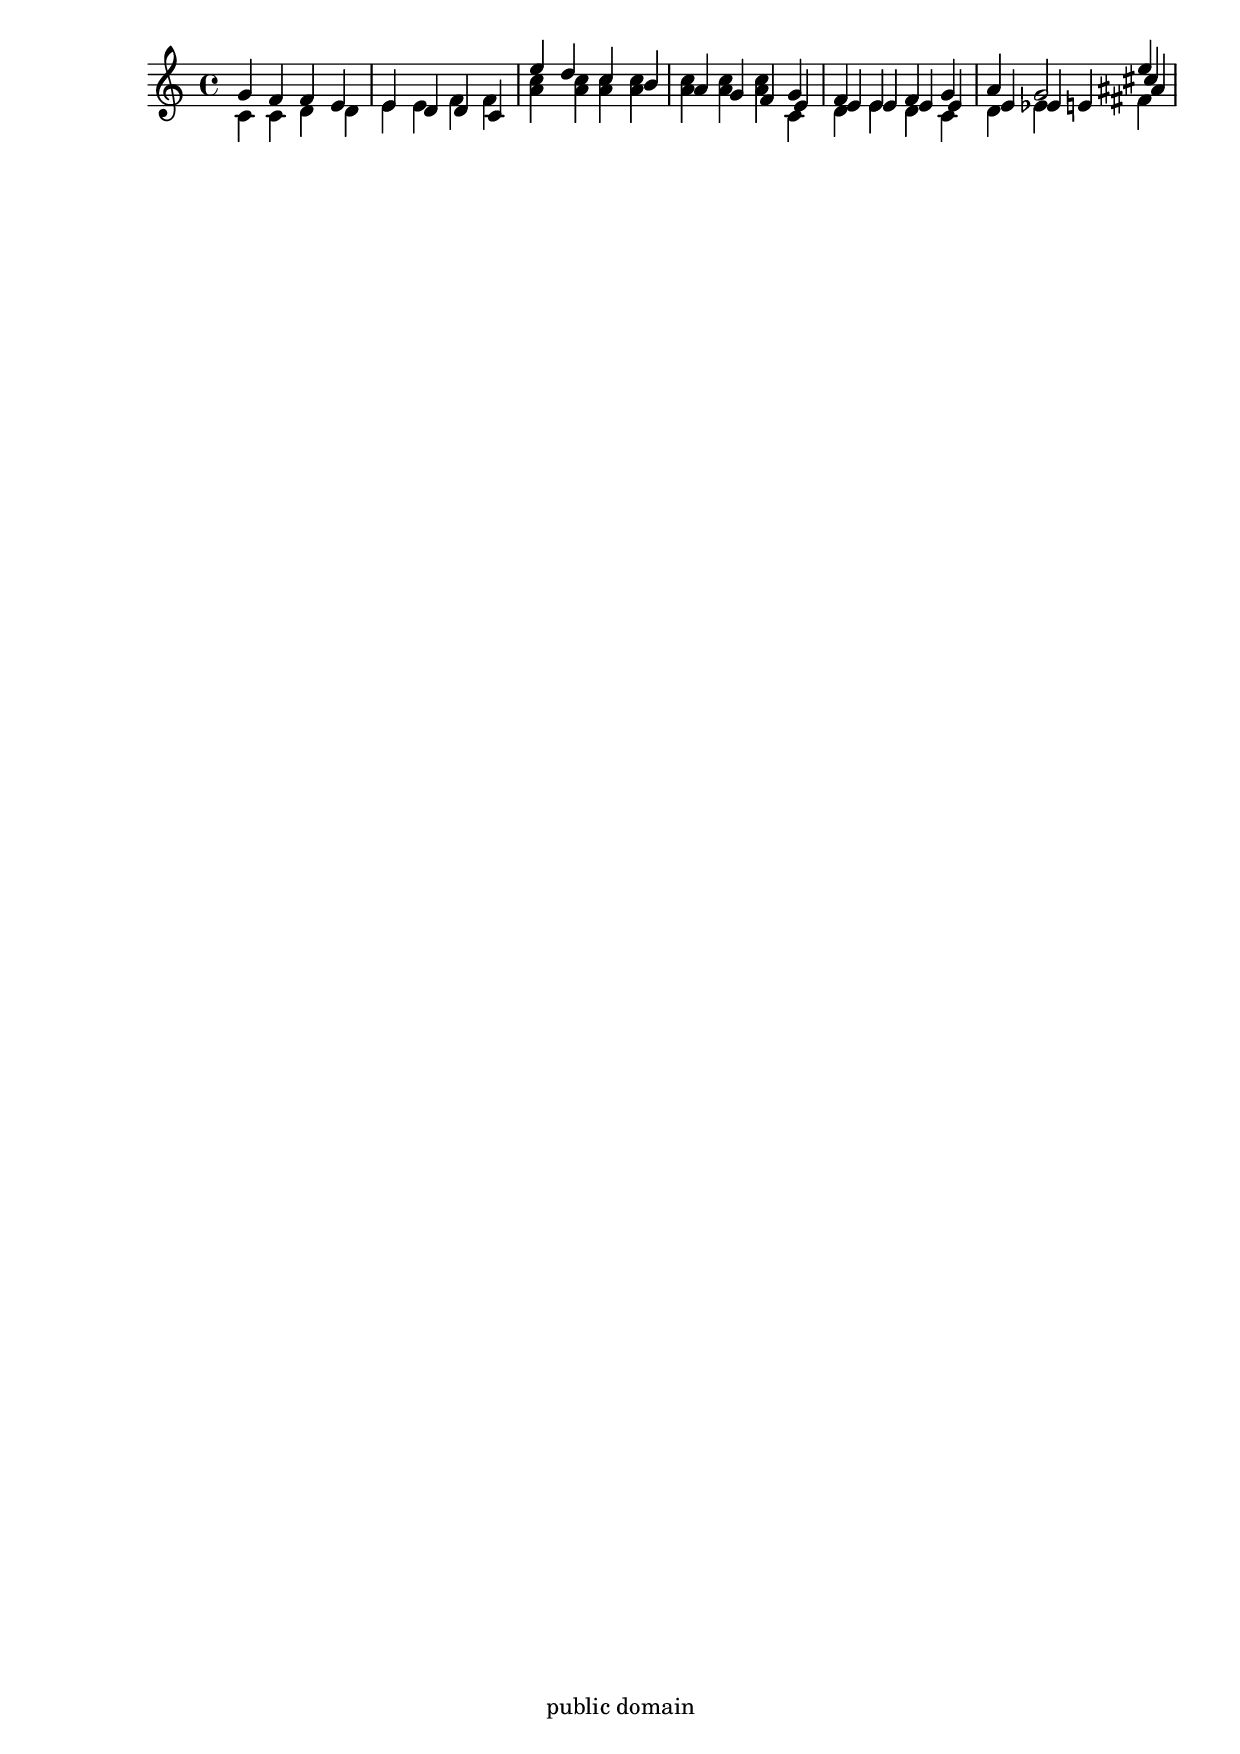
#(ly:set-option 'old-relative)
\version "2.1.22"
\header{
texidoc="
In addition to normal collision rules, there is support for polyphony, 
where the collosion are avoided by shifting middle voices horizontally.
"
filename = 	 "collisions.ly"
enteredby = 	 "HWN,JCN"
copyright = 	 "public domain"
}


twovoice =
\notes \relative c' \context Staff \notes << 
	 {  g4 f f e e d d c } 
\\ {  c4 c  d d e e f f }
>>

twovoicechords = \context Staff \notes <<
 \relative c' {
 e4 d c b a g f
	}\\
 \relative c' {
	 <a c>4 <a c>4 <a c>4 <a c>4 <a c>
		<a c> <a c>  
	}
>>


threevoice = \context Staff \notes <<
	 { g4 f e f g a g2 } \\
	 {  c4 d e d c d es } \\
	 { e4 e e e e e e e  }
>>

hairyChord = \context Staff \notes \relative c''
    << e \\
      fis, \\
      cis' \\
      \\
      ais
      >>


\score{
	\notes { \transpose c c' {
	   \twovoice
	   \twovoicechords
	   \threevoice   }
	 \hairyChord
	}
	
%	\midi { \tempo 4:80 }
}

